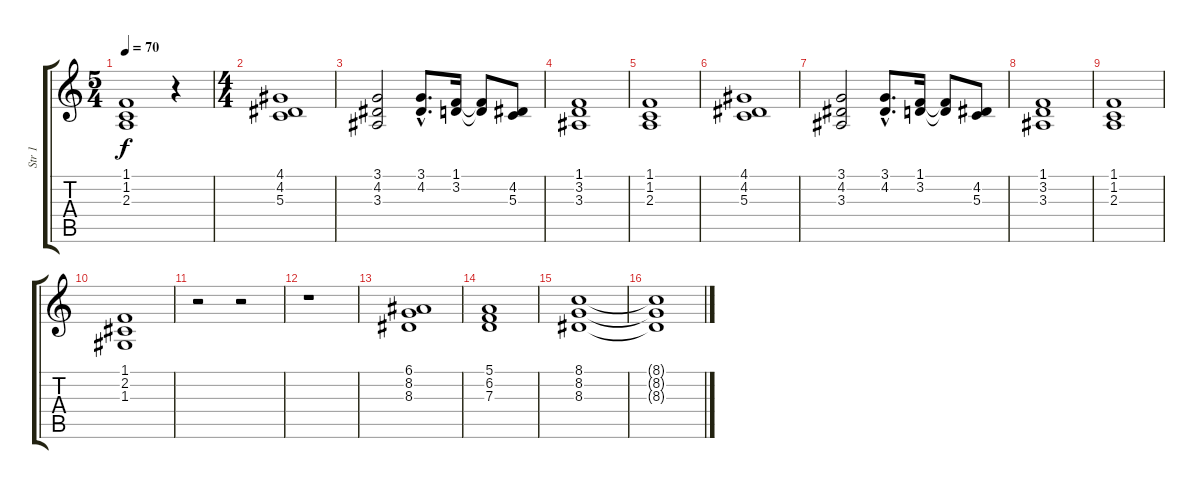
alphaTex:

\track ("Str 1" "Str 1") {instrument stringensemble2}
\staff {score tabs}
\tuning (E4 B3 G3 D3 A2 E2) {hide}
\ts (5 4)
\tempo 70
\clef g2
\ks c
(1.1 1.2 2.3).1{dy f} r.4 |
\ts (4 4)
(4.1 4.2 5.3).1 |
(3.1 4.2 3.3).2 (3.1{hac} 4.2{hac}).8{d} (1.1 3.2).16 (1.1{t} 3.2{t}).8 (4.2 5.3).8 |
(1.1 3.2 3.3).1 |
(1.1 1.2 2.3).1 |
(4.1 4.2 5.3).1 |
(3.1 4.2 3.3).2 (3.1{hac} 4.2{hac}).8{d} (1.1 3.2).16 (1.1{t} 3.2{t}).8 (4.2 5.3).8 |
(1.1 3.2 3.3).1 |
(1.1 1.2 2.3).1 |
(1.1 2.2 1.3).1 |
r.2 r.2 |
r.1 |
(6.1 8.2 8.3).1 |
(5.1 6.2 7.3).1 |
(8.1 8.2 8.3).1 |
(8.1{t} 8.2{t} 8.3{t}).1
